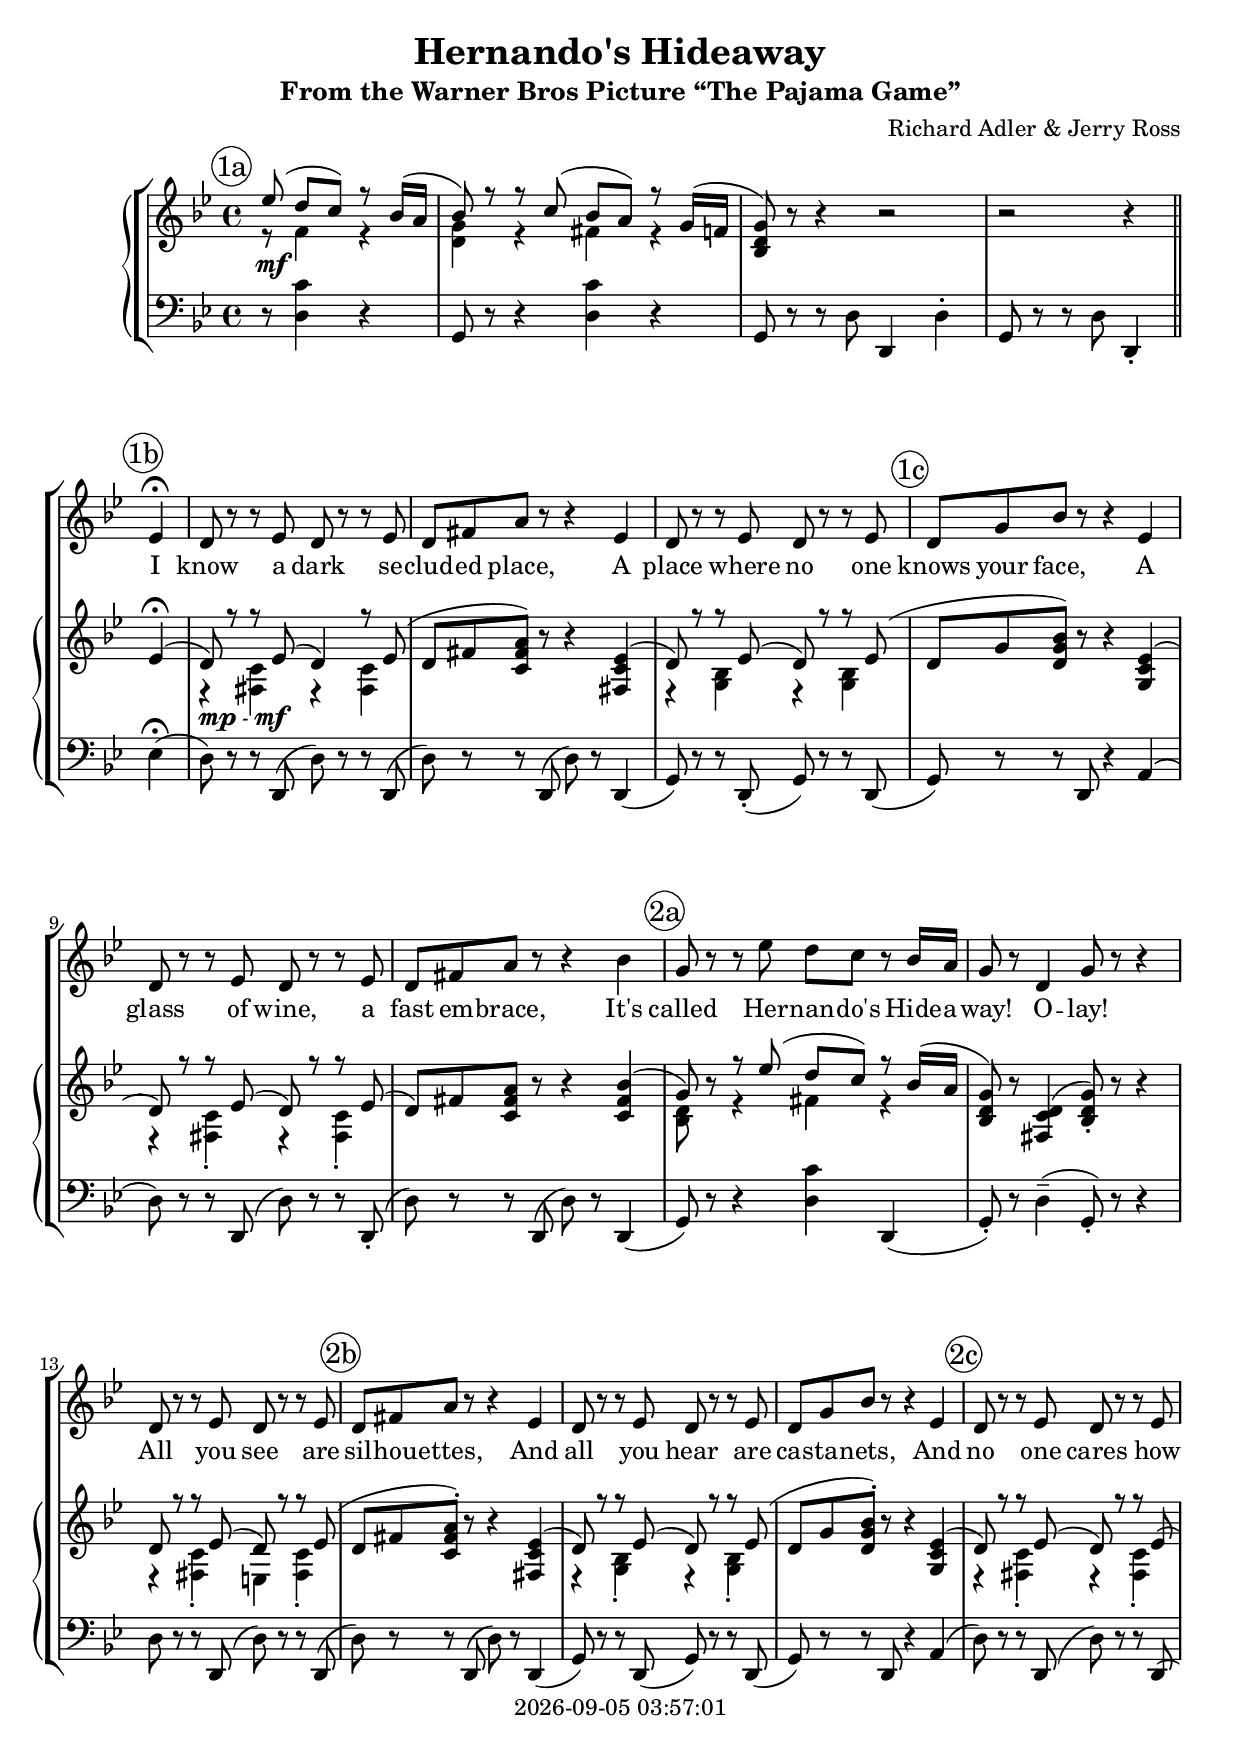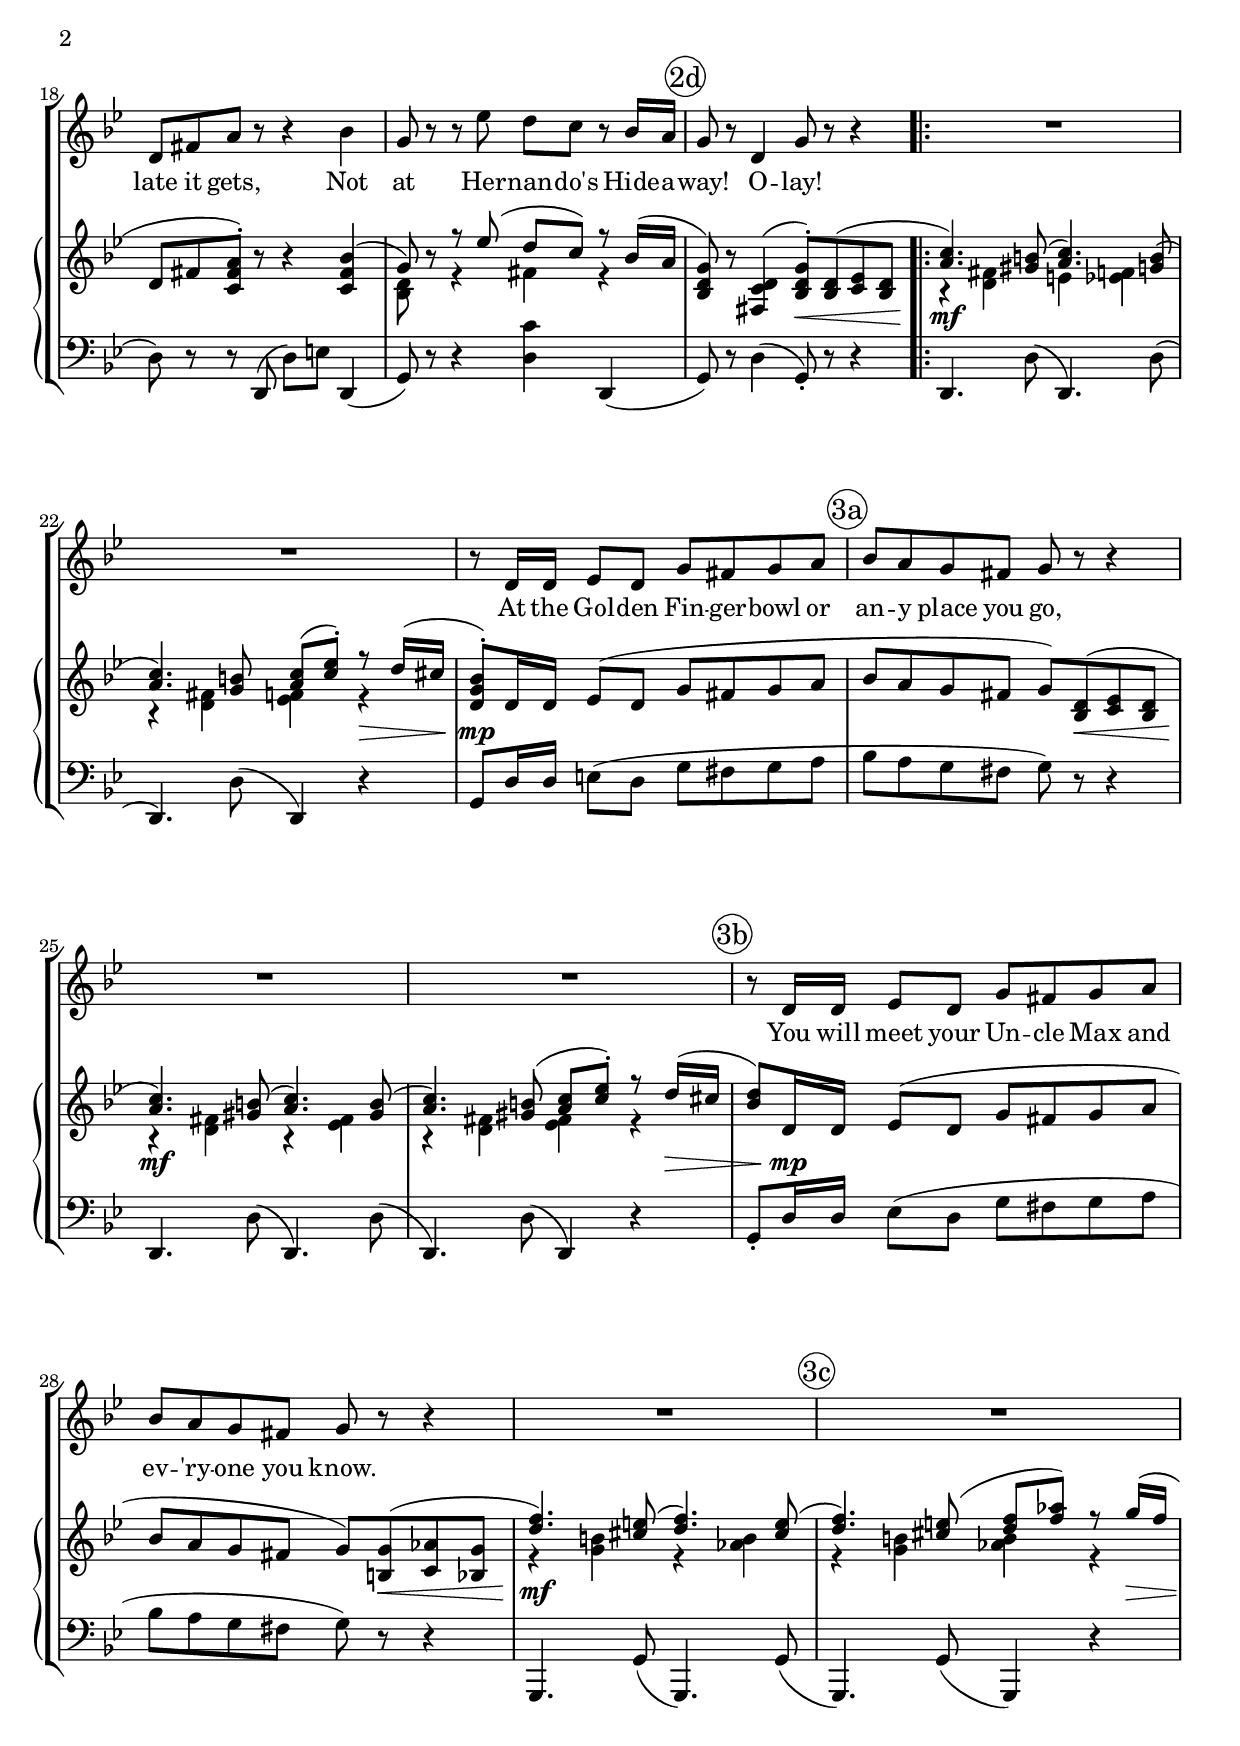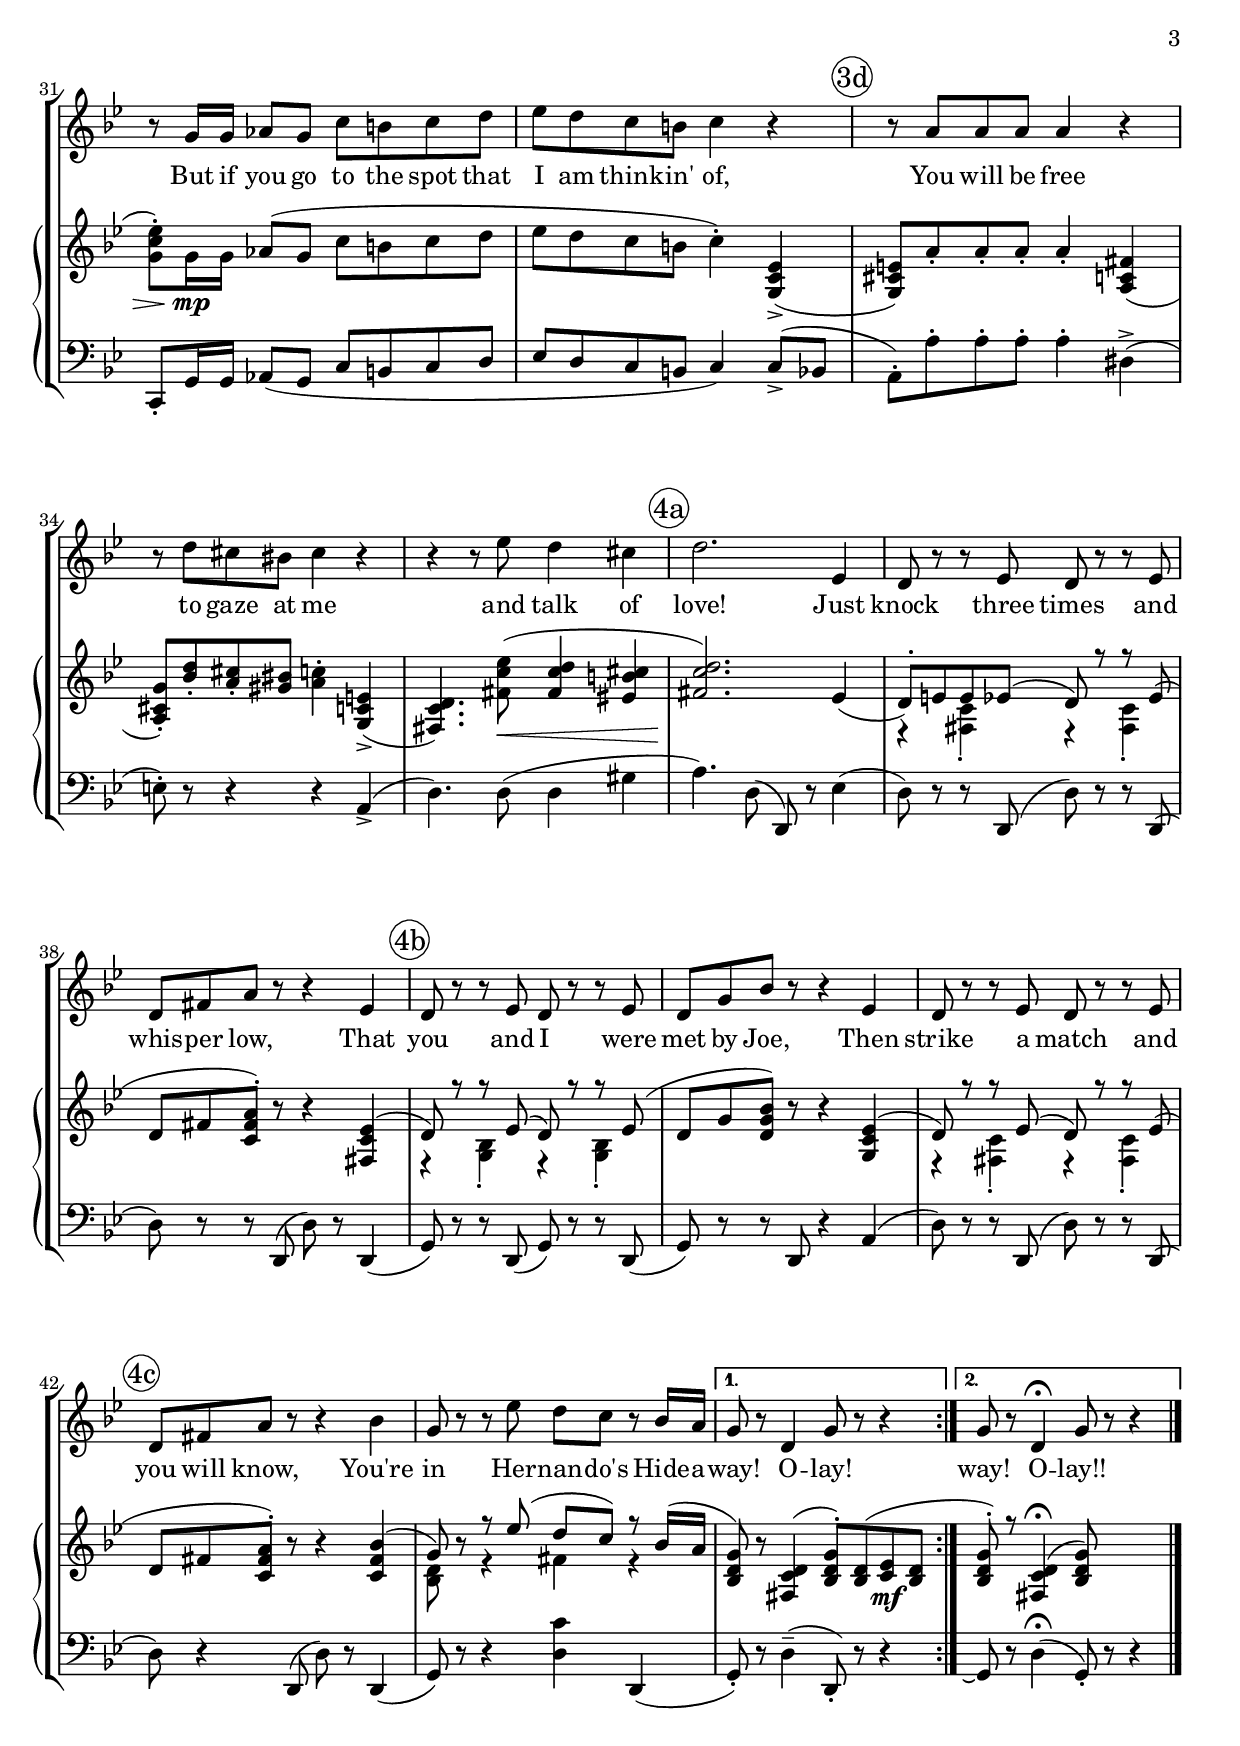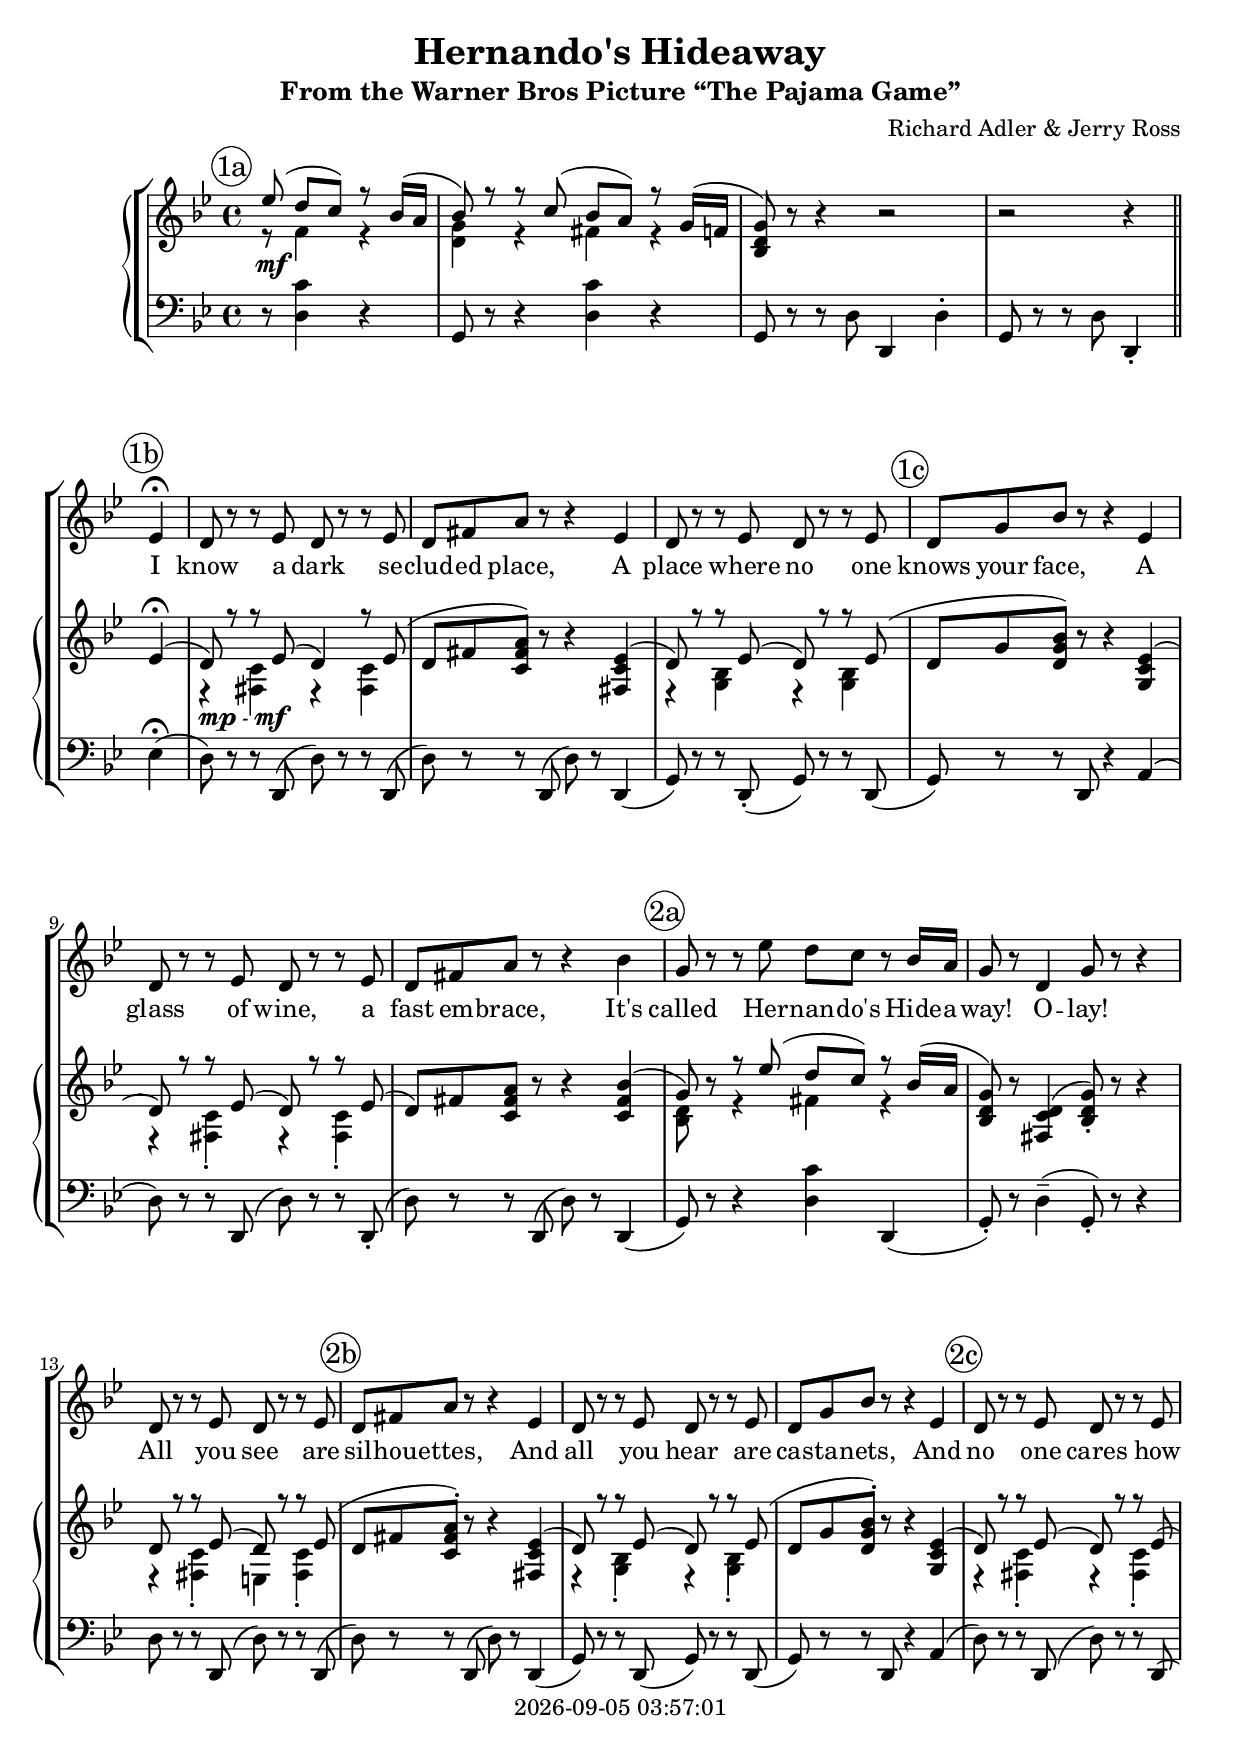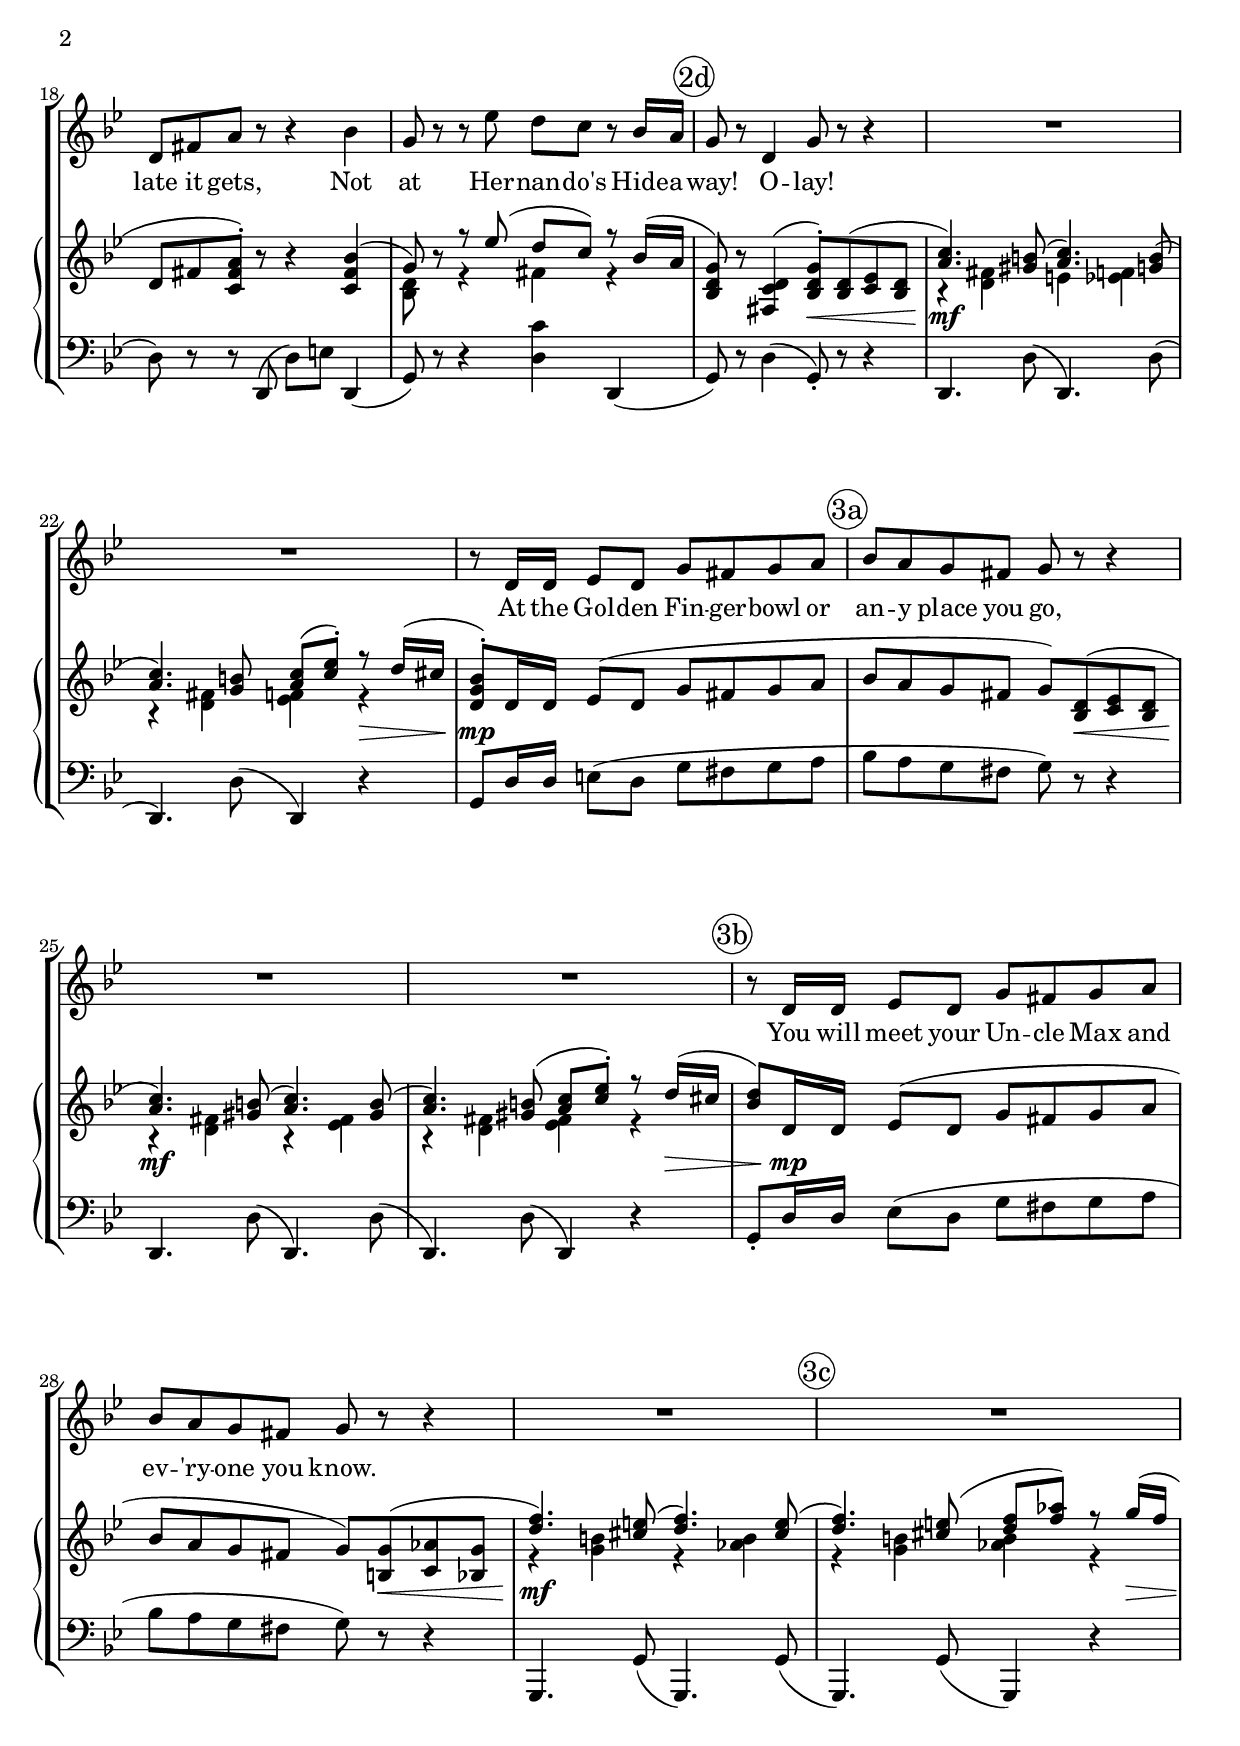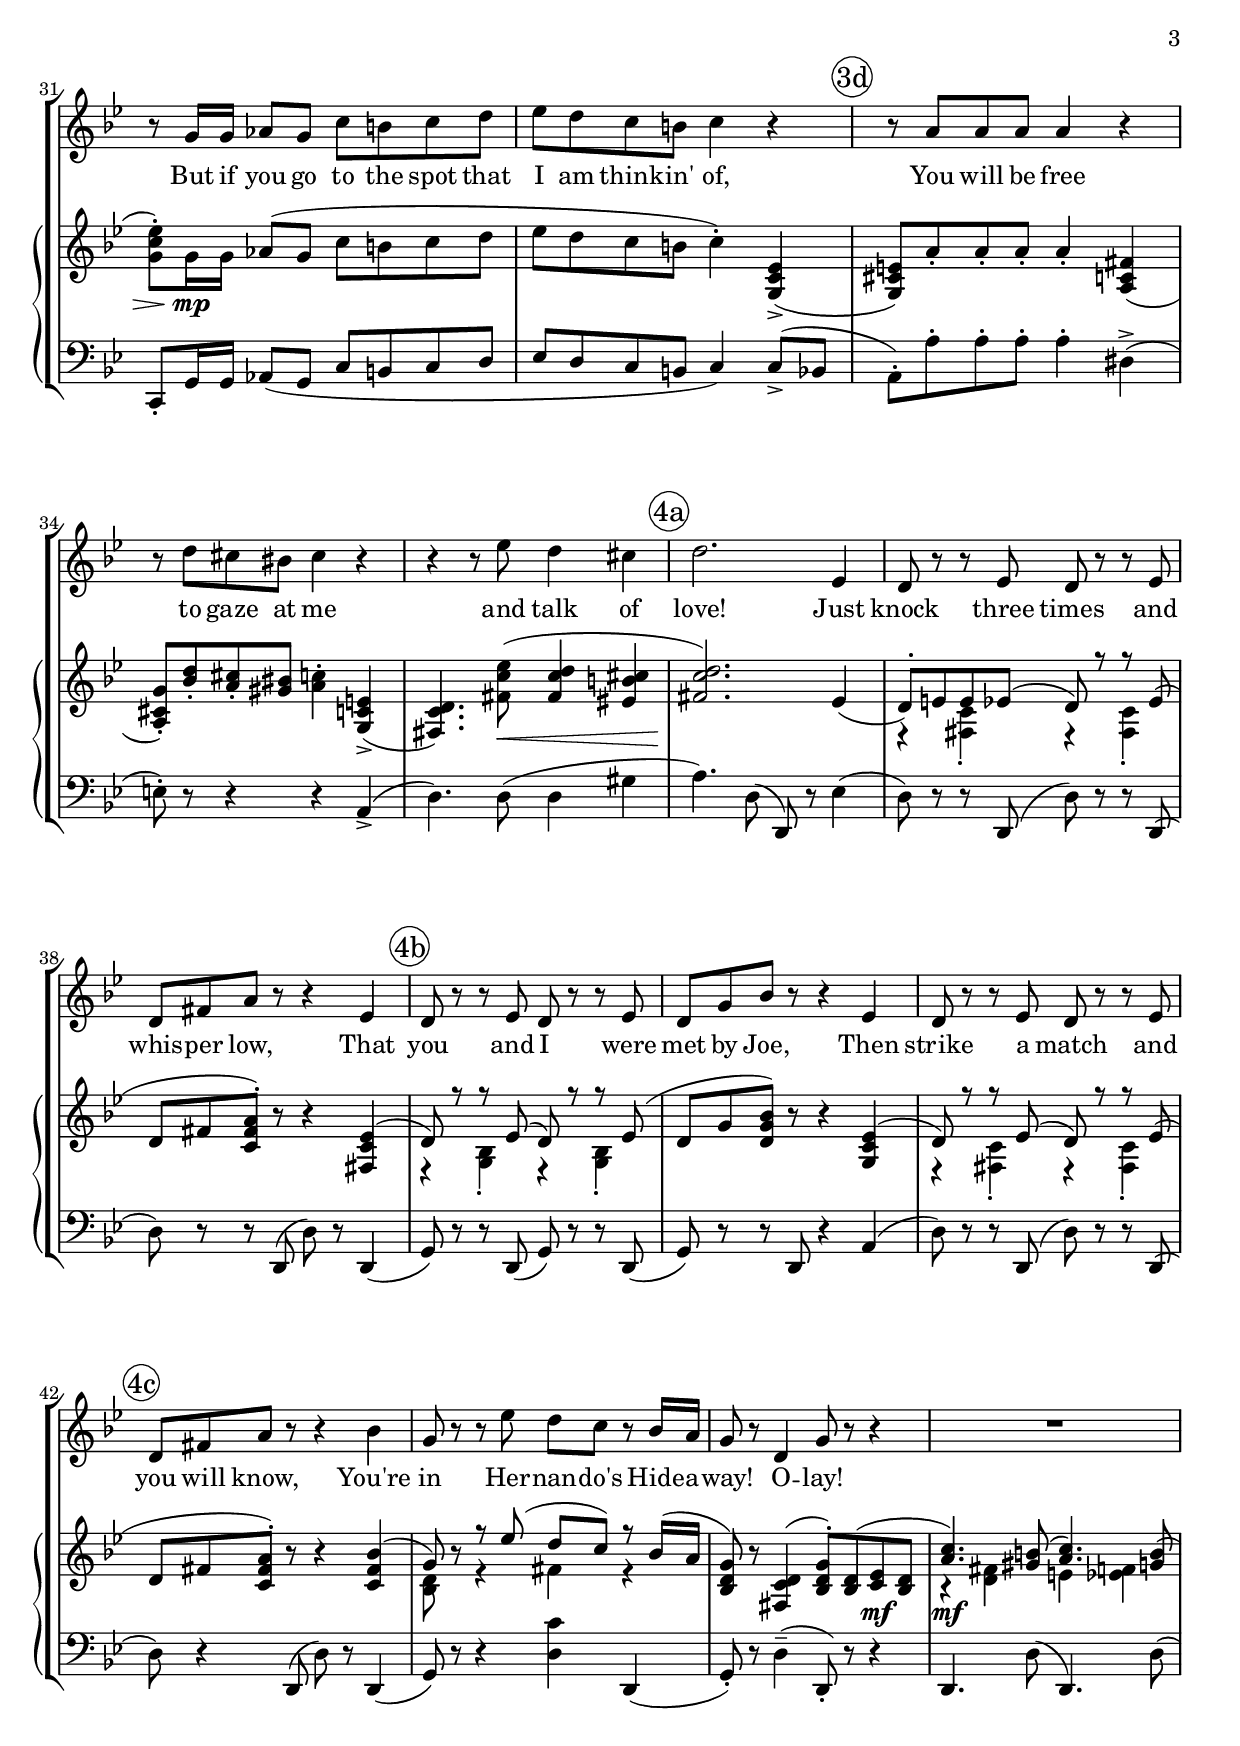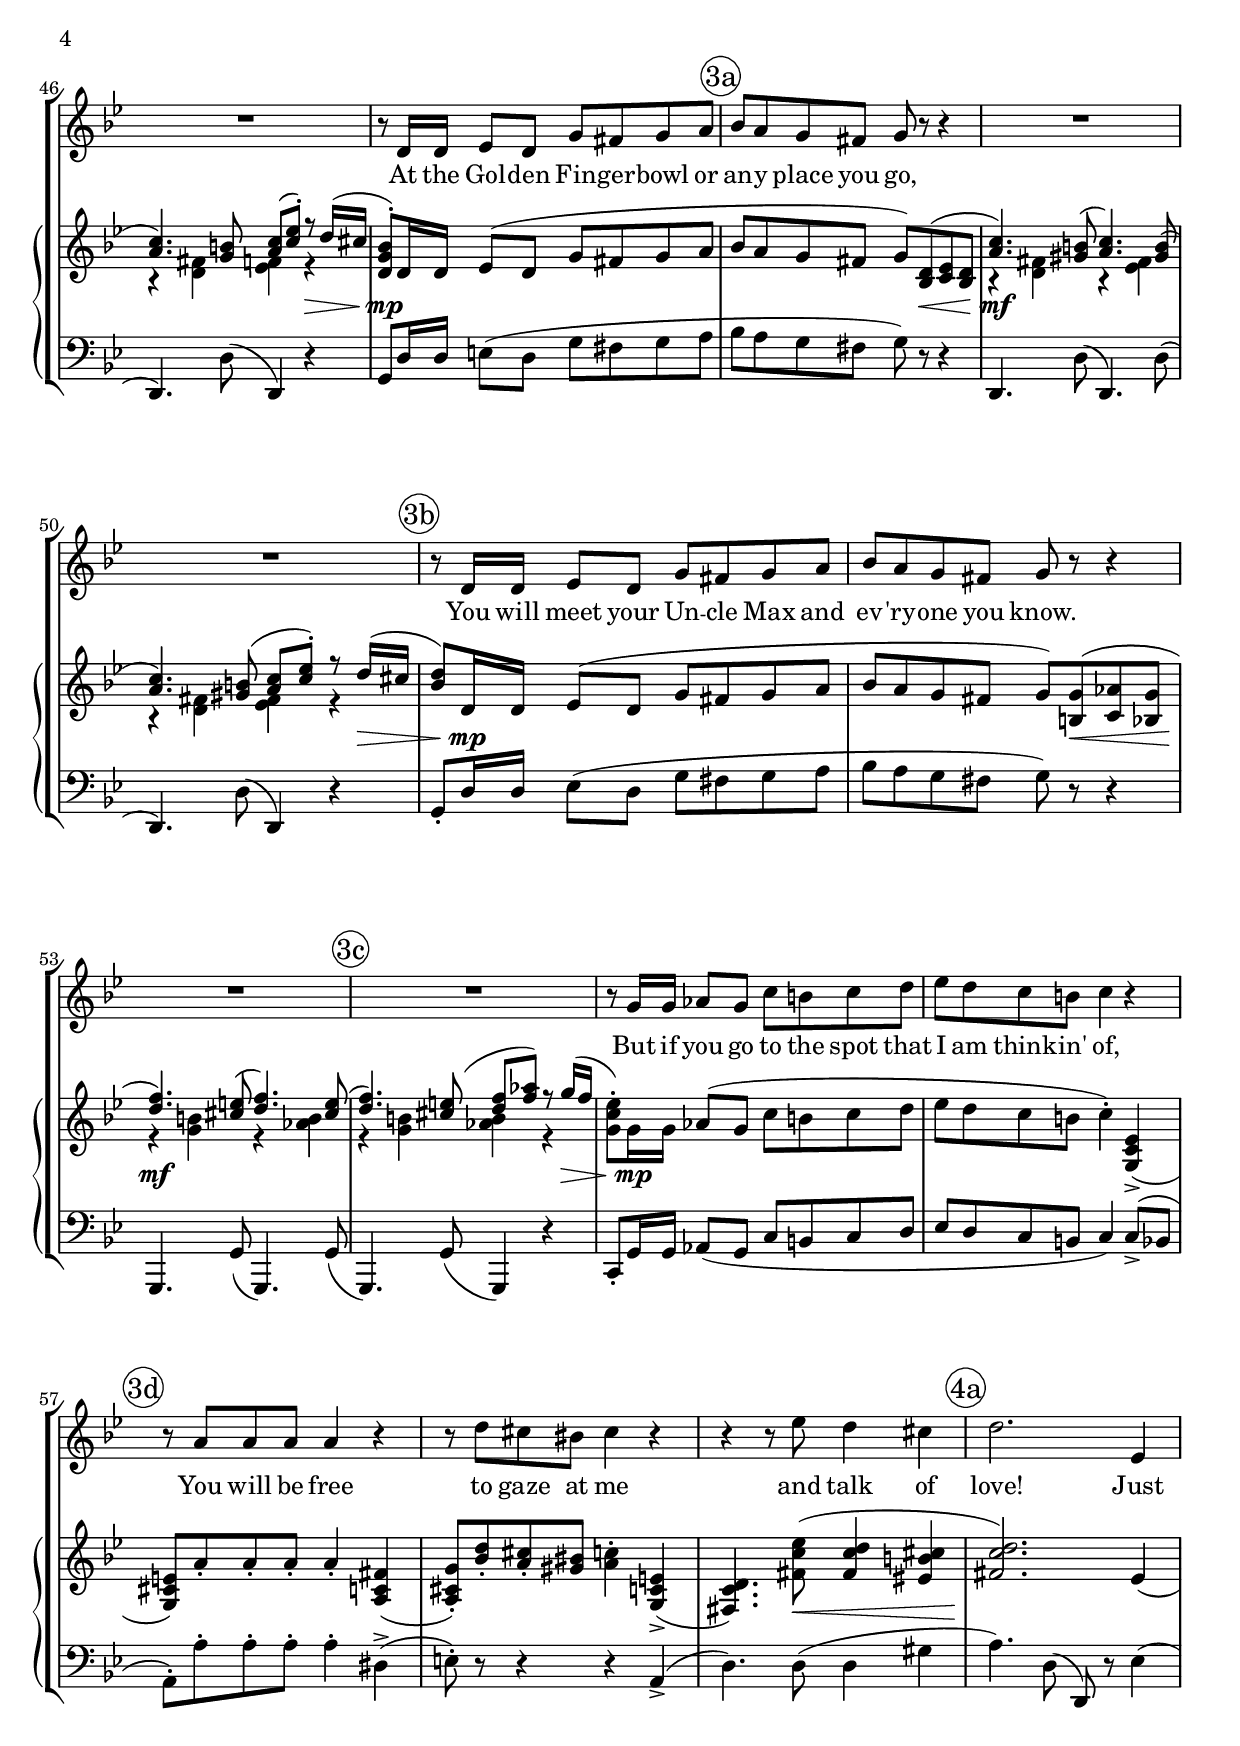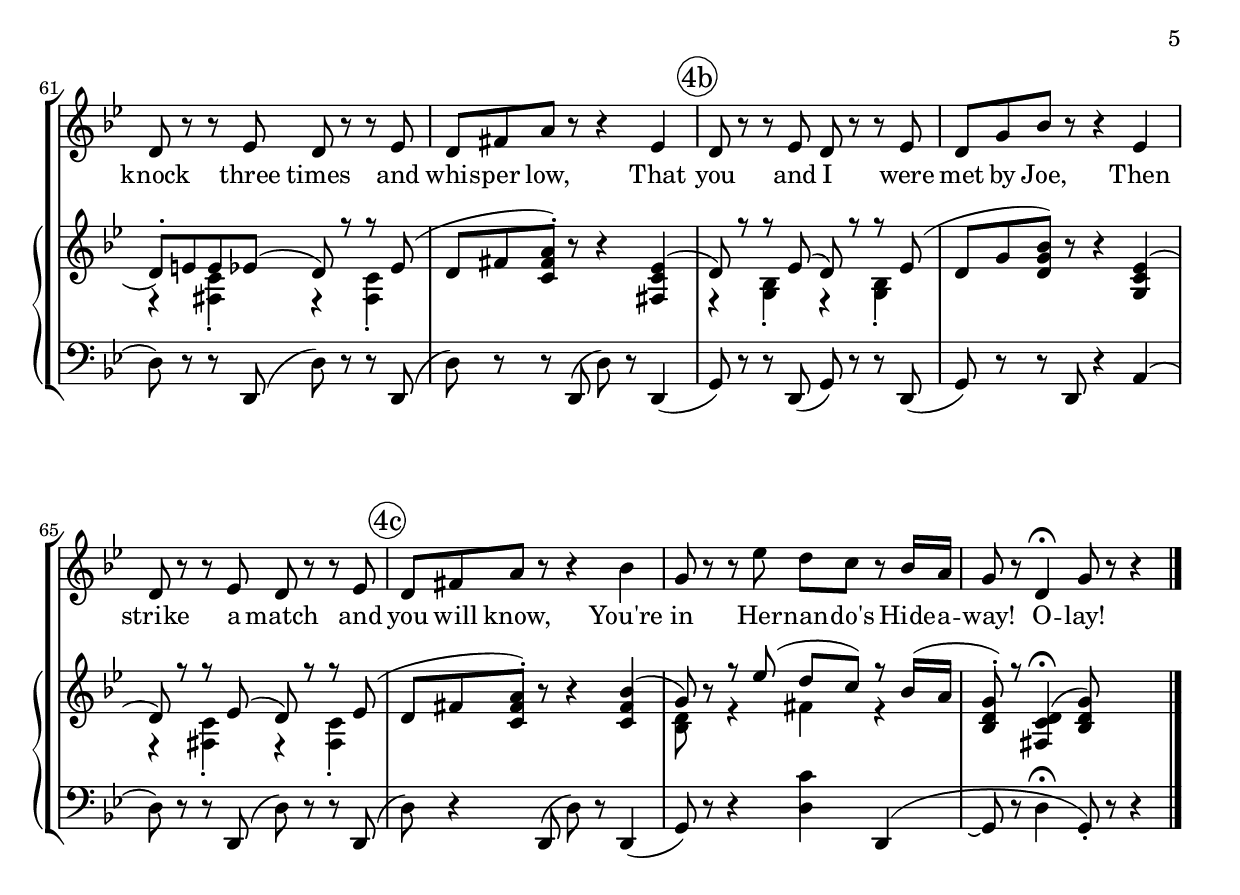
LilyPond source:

\version "2.22.0"

\include "predefined-guitar-fretboards.ly"
\include "articulate.ly"

today = #(strftime "%Y-%m-%d %H:%M:%S" (localtime (current-time)))

\header {
% centered at top
%  dedication  = "dedication"
  title       = "Hernando's Hideaway"
  subtitle    = "From the Warner Bros Picture “The Pajama Game”"
%  subsubtitle = "subsubtitle"
%  instrument  = "instrument"
  
% arrangement of following lines:
%
%  poet    composer
%  meter   arranger
%  piece       opus

  composer    = "Richard Adler & Jerry Ross"
%  arranger    = "arranger"
%  opus        = "opus"

%  poet        = "poet"
%  meter       = "meter"
%  piece       = "piece"

% centered at bottom
% tagline     = "tagline" % default lilypond version
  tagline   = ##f
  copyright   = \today
}

% #(set-global-staff-size 16)

% \paper {
%   #(set-paper-size "a4")
%   line-width = 180\mm
%   left-margin = 20\mm
%   bottom-margin = 10\mm
%   top-margin = 10\mm
% }

global = {
  \key bes \major
  \time 4/4
  \set Timing.measurePosition = #(ly:make-moment 3/8)
}

TempoTrack = {
  \tempo 4=120
  \set Score.tempoHideNote = ##t
  s4
}

RehearsalTrack = {
%  \set Score.currentBarNumber = #5
%  \mark \markup { \box 5 }
  \mark \markup { \circle "1a" } s8 s2 s1*2 s2. \bar "||" \break
  \mark \markup { \circle "1b" } s4 s1*3
  \mark \markup { \circle "1c" } s1*3
  \mark \markup { \circle "2a" } s1*3
  \mark \markup { \circle "2b" } s1*3
  \mark \markup { \circle "2c" } s1*3
  \mark \markup { \circle "2d" } s1
  \repeat volta 2 {
    s1*3
    \mark \markup { \circle "3a" } s1*3
    \mark \markup { \circle "3b" } s1*3
    \mark \markup { \circle "3c" } s1*3
    \mark \markup { \circle "3d" } s1*3
    \mark \markup { \circle "4a" } s1*3
    \mark \markup { \circle "4b" } s1*3
    \mark \markup { \circle "4c" } s1*2
  }
  \alternative {{s1}{s1}}
}

ChordTrack = \chordmode {
  s8 s2
  s1
  s1
  s2. s4 % 1b
  d1:7
  s1
  g1:m
}

melody = \relative {
  \global
  r8 r2
  R1
  R1
  r2 r4 \bar "||" ees'4\fermata
  d8 r r ees d r r ees % 1b
  d8 fis a r r4 ees
  d8 r r ees d r r ees
  d8 g bes r r4 ees,4 % 1c
  d8 r r ees d r r ees
  d8 fis a r8 r4 bes
  g8 r r ees' d c r bes16 a % 2a
  g8 r d4 g8 r r4
  d8 r r ees d r r ees
  d8 fis a r r4 ees % 2b
  d8 r r ees d r r ees
  d8 g bes r r4 ees,
  d8 r r ees d r r ees % 2c
  d8 fis a r r4 bes
  g8 r r ees' d c r bes16 a
  g8 r d4 g8 r r4 % 2d
  \repeat volta 2 {
    R1
    R1
    r8 d16 d ees8 d g fis g a
    bes8 a g fis g r r4 % 3a
    R1
    R1
    r8 d16 d ees8 d g fis g a % 3b
    bes8 a g fis g r r4
    R1
    R1 % 3c
    r8 g16 g aes8 g c b c d
    ees8 d c b c4 r
    r8 a a a a4 r % 3d
    r8 d cis bis cis4 r
    r4 r8 ees d4 cis
    d2. ees,4 % 4a
    d8 r r ees d r r ees
    d8 fis a r r4 ees
    d8 r r ees d r r ees % 4b
    d8 g bes r r4 ees,
    d8 r r ees d r r ees
    d8 fis a r r4 bes % 4c
    g8 r r ees' d c r bes16 a
  }
  \alternative {
    {
      g8 r d4 g8 r r4
    }
    {
      g8 r d4\fermata g8 r r4
    }
  }
  \bar "|."
}

words = \lyricmode {
  I know a dark se -- clud -- ed place,
  A place where no one knows your face,
  A glass of wine, a fast em -- brace,
  It's called Her -- nan -- do's Hide -- a -- way!
  O -- lay!
  All you see are sil -- hou -- ettes,
  And all you hear are cas -- ta -- nets,
  And no one cares how late it gets,
  Not at Her -- nan -- do's Hide -- a -- way!
  O -- lay!

  At the Gol -- den Fin -- ger -- bowl
  or an -- y place you go,
  You will meet your Un -- cle Max and ev -- 'ry -- one you know.
  But if you go to the spot that I am think -- in' of,
  You will be free to gaze at me and talk of love!

  Just knock three times and whis -- per low,
  That you and I were met by Joe,
  Then strike a match and you will know,
  You're in Her -- nan -- do's Hide -- a -- way!
  O -- lay!

  way! O -- lay!!
}

wordsSingle = \lyricmode {
  I know a dark se -- clud -- ed place,
  A place where no one knows your face,
  A glass of wine, a fast em -- brace,
  It's called Her -- nan -- do's Hide -- a -- way!
  O -- lay!
  All you see are sil -- hou -- ettes,
  And all you hear are cas -- ta -- nets,
  And no one cares how late it gets,
  Not at Her -- nan -- do's Hide -- a -- way!
  O -- lay!

  At the Gol -- den Fin -- ger -- bowl
  or an -- y place you go,
  You will meet your Un -- cle Max and ev -- 'ry -- one you know.
  But if you go to the spot that I am think -- in' of,
  You will be free to gaze at me and talk of love!

  Just knock three times and whis -- per low,
  That you and I were met by Joe,
  Then strike a match and you will know,
  You're in Her -- nan -- do's Hide -- a -- way!
  O -- lay!

  At the Gol -- den Fin -- ger -- bowl
  or an -- y place you go,
  You will meet your Un -- cle Max and ev -- 'ry -- one you know.
  But if you go to the spot that I am think -- in' of,
  You will be free to gaze at me and talk of love!

  Just knock three times and whis -- per low,
  That you and I were met by Joe,
  Then strike a match and you will know,
  You're in Her -- nan -- do's Hide -- a -- way!
  O -- lay!

}

wordsMidi = \lyricmode {
  "I " "know " "a " "dark " se clud "ed " "place, "
  "\nA " "place " "where " "no " "one " "knows " "your " "face, "
  "\nA " "glass " "of " "wine, " "a " "fast " em "brace, "
  "\nIt's " "called " Her nan "do's " Hide a "way! "
  "\nO" "lay! "
  "\nAll " "you " "see " "are " sil hou "ettes, "
  "\nAnd " "all " "you " "hear " "are " cas ta "nets, "
  "\nAnd " "no " "one " "cares " "how " "late " "it " "gets, "
  "\nNot " "at " Her nan "do's " Hide a "way! "
  "\nO" "lay! "

  "\nAt " "the " Gol "den " Fin ger "bowl "
  "\nor " an "y " "place " "you " "go, "
  "\nYou " "will " "meet " "your " Un "cle " "Max " "and " ev 'ry "one " "you " "know. "
  "\nBut " "if " "you " "go " "to " "the " "spot " "that " "I " "am " think "in' " "of, "
  "\nYou " "will " "be " "free " "to " "gaze " "at " "me " "and " "talk " "of " "love! "

  "\nJust " "knock " "three " "times " "and " whis "per " "low, "
  "\nThat " "you " "and " "I " "were " "met " "by " "Joe, "
  "\nThen " "strike " "a " "match " "and " "you " "will " "know, "
  "\nYou're " "in " Her nan "do's " Hide a "way! "
  "\nO" "lay! "

  "\nAt " "the " Gol "den " Fin ger "bowl "
  "\nor " an "y " "place " "you " "go, "
  "\nYou " "will " "meet " "your " Un "cle " "Max " "and " ev 'ry "one " "you " "know. "
  "\nBut " "if " "you " "go " "to " "the " "spot " "that " "I " "am " think "in' " "of, "
  "\nYou " "will " "be " "free " "to " "gaze " "at " "me " "and " "talk " "of " "love! "

  "\nJust " "knock " "three " "times " "and " whis "per " "low, "
  "\nThat " "you " "and " "I " "were " "met " "by " "Joe, "
  "\nThen " "strike " "a " "match " "and " "you " "will " "know, "
  "\nYou're " "in " Her nan "do's " Hide a "way! "
  "\nO" "lay! "
}

pianoRH = \relative {
  \global
  s8 s2
  s1
  s8 r r4 r2
  r2 r4 \bar "||" s4
  s1 % 1b
  s4. r8 r4 s
  s1
  s4. r8 r4 s % 1c
  s1
  s4. r8 r4 s
  s1 % 2a
  s8 r s4. r8 r4
  s1
  s1 % 2b
  s1
  s4. r8 r4 s
  s1 % 2c
  s4. r8 r4 s
  s1
  s8 r s2. % 2d
}

pianoRHone = \relative {
  \global
  \voiceOne
  ees''8(d c) r bes16(a
  bes8) r r c8(bes a) r g16(f
  <bes, d g>8) s s2.
  s2. ees4\fermata(
  d8) r r ees(d4) r8 ees( % 1b
  d fis <c fis a>)s s4 <fis, c' ees>(
  d'8) r r ees(d) r r ees(
  d8 g <d g bes>) s4. <g, c ees>4( % 1c
  d'8) r r ees(d) r r ees(
  d8) fis <c fis a> s4. <c fis bes>4(
  g'8) \oneVoice r \voiceOne r ees'(d c) r bes16(a % 2a
  <bes, d g>8) s <fis c' d>4(<bes d g>8_.) s4.
  d8 r r ees(d) r r ees(
  d8 fis <c fis a>-.) \oneVoice r r4 \voiceOne <fis, c' ees>4( % 2b
  d'8) r r ees8(d) r r ees(
  d8 g <d g bes>-.) s4. <g, c ees>4(
  d'8) r r ees(d) r r ees( % 2c
  d8 fis <c fis a>-.) s4. <c fis bes>4(
  g'8) \oneVoice r \voiceOne r ees'(d c)r bes16(a
  <bes, d g>8) s <fis c' d>4(<bes d g>8-.) <bes d>( <c ees> <bes d> % 2d
  \repeat volta 2 {
    <a' c>4.) <gis b>8(<a c>4.) <g b>8(
    <a c>4.) <g b>8 <a c>(<c ees>-.) r d16(cis
    <d, g bes>8-.) d16 d ees8(d g fis g a
    bes8 a g fis g) <bes, d>(<c ees> <bes d> % 3a
    <a' c>4.) <gis b>8(<a c>4.) <gis b>8(
    <a c>4.) <gis b>8(<a c> <c ees>-.) r d16(cis
    <bes d>8) d,16 d ees8(d g fis g a % 3b
    bes8 a g fis g) <b, g'>(<c aes'> <bes g'>
    <d' f>4.) <cis e>8(<d f>4.) <cis e>8(
    <d f>4.) <cis e>8(<d f> <f aes>) r g16(f % 3c
    \oneVoice <g, c ees>8-.) g16 g aes8(g c b c d
    ees8 d c b c4-.) <g, c ees>->(
    <g cis e>8) a'-. a-. a-. a4-. <a, c fis>4( % 3d
    <a cis g'>8-.) <bes' d>-. <a cis>-. <gis bis> <a c>4-. <g, c e>->(
    <fis c' d>4.) <fis' c' ees>8(<fis c' d>4 <eis b' cis>
    <fis c' d>2.) ees4( % 4a
    \voiceOne d8-.) e e ees(d) r r ees(
    d8 fis <c fis a>-.) \oneVoice r8 r4 \voiceOne <fis, c' ees>(
    d'8) r r ees(d) r r ees( % 4b
    d8 g <d g bes>) \oneVoice r8 r4 \voiceOne  <g, c ees>(
    d'8) r r ees(d) r r ees(
    d8 fis <c fis a>-.) \oneVoice r8 r4 \voiceOne <c fis bes>4( % 4c
    g'8) \oneVoice r \voiceOne r ees'(d c) r bes16(a
  }
  \alternative {
    {
      <bes, d g>8) \oneVoice r \voiceOne <fis c' d>4(<bes d g>8-.) <bes d>( <c ees> <bes d>
    }
    {
      <bes d g>8-.) r <fis c' d>4\fermata(<bes d g>8) s4.
    }
  }
  \bar "|."
}

pianoRHtwo = \relative {
  \global
  \voiceTwo
  r8 f'4 r
  <d g>4 r fis r
  s1
  s1
  r4 <fis, c'> r q % 1b
  s1
  r4 <g bes> r q
  s1 % 1c
  r4 <fis c'>-. r q-.
  s1
  <bes d>8 s8 r4 fis' r % 2a
  s1
  r4 <fis, c'>4-. e q-.
  s1 % 2b
  r4 <g bes>-. r q-.
  s1
  r4 <fis c'>-. r q-. % 2c
  s1
  <bes d>8 s r4 fis' r
  s1 % 2d
  \repeat volta 2 {
    r4 <d fis> e <ees f>
    r4 <d fis> <ees f> r
    s1
    s1 % 3a
    r4 <d fis> r <ees fis>
    r4 <d fis> <ees fis> r
    s1 % 3b
    s1
    r4 <g b> r <aes b>
    r4 <g b> <aes b> r4 % 3c
    s1
    s1
    s1 % 3d
    s1
    s1
    s1 % 4a
    r4 <fis, c'>-. r q-.
    s1
    r4 <g bes>-. r q-. % 4b
    s1
    r4 <fis c'>-. r q-.
    s1 % 4c
    <bes d>8 s r4 fis' r
  }
  \alternative {{s1}{s1}}
  \bar "|."
}

dynamicsPiano = {
  \override DynamicTextSpanner.style = #'none
  s8\mf s2
  s1
  s1
  s1
  s1-\markup {\dynamic mp - \dynamic mf}
  s1*14
  s2 s\< % 2d
  \repeat volta 2 {
    s1\mf
    s2. s4\>
    s1\mp
    s2 s8 s4.\< % 3a
    s1\mf
    s2. s8 s\>
    s8 s\mp s2. % 3b
    s2 s8 s4.\<
    s1\mf
    s2. s8 s\> % 3c
    s8 s\mp s2.
    s1
    s1 % 3d
    s1
    s4. s8\< s2
    s1\! % 4a
    s1*7
  }
  \alternative {{s2. s4\mf}{s1}}
}

pianoLH = \relative {
  \global
  \oneVoice
  r8 <d c'>4 r
  g,8 r r4 <d' c'>4 r
  g,8 r r d' d,4 d'-.
  g,8 r r d' d,4-. \bar "||" ees'4\fermata(
  d8) r r d,(d') r r d,( % 1b
  d'8) r r d,(d') r d,4(
  g8) r r d-.(g) r r d(
  g8) r r d r4 a'4( % 1c
  d8) r r d,(d') r r d,-.(
  d'8) r r d,(d') r d,4(
  g8) r r4 <d' c'> d,4( % 2a
  g8-.) r d'4--(g,8-.) r r4
  d'8 r r d,8(d') r r d,(
  d'8) r r d,(d')r d,4( % 2b
  g8) r r d(g) r r d(
  g8) r r d r4 a'(
  d8) r r d,(d') r r d,( % 2c
  d'8) r r d,(d') e d,4(
  g8) r r4 <d' c'> d,(
  g8) r d'4(g,8-.) r r4 % 2d
  \repeat volta 2 {
    d4. d'8(d,4.) d'8(d,4.) d'8(d,4) r
    g8 d'16 d e8(d g fis g a
    bes8 a g fis g) r8 r4 % 3a
    d,4. d'8(d,4.) d'8(
    d,4.) d'8(d,4) r4
    g8-. d'16 d ees8(d g fis g a % 3b
    bes8 a g fis g) r r4
    g,,4. g'8(g,4.) g'8(
    g,4.) g'8(g,4) r4 % 3c
    c8-. g'16 g aes8(g c b c d
    ees8 d c b c4) c8->(bes
    a8-.) a'-. a-. a-. a4-. dis,4->( % 3d
    e8-.) r r4 r a,->(
    d4.) d8(d4 gis
    a4.) d,8(d,) r ees'4( % 4a
    d8) r r d,8(d') r r d,(
    d'8) r r d,(d') r d,4(
    g8) r r d(g) r r d( % 4b
    g8) r r d r4 a'(
    d8) r r d,(d') r r d,(
    d'8) r4 d,8(d') r d,4( % 4c
    g8) r r4 <d' c'> d,(
  }
  \alternative {
    {
      g8-.) r d'4--(d,8-.) r r4
    }
    {
      g8\repeatTie r d'4\fermata( g,8-.) r r4
    }
  }
  \bar "|."
}

\book {
  \bookOutputSuffix "repeat"
  \score {
%   \unfoldRepeats
%   \articulate
    <<
      <<
        \new ChoirStaff <<
          \new Staff <<
            \new Voice \TempoTrack
            \new Voice \RehearsalTrack
            \new Voice = "melody" \melody
            \new Lyrics \lyricsto "melody" \words
          >>
          \new PianoStaff <<
            \new Staff <<
              \new Voice \pianoRH
              \new Voice \pianoRHone
              \new Voice \pianoRHtwo
            >>
            \new Dynamics \dynamicsPiano
            \new Staff <<
              \clef "bass"
              \new Voice \pianoLH
            >>
          >>
        >>
      >>
    >>
    \layout {
      indent = 1.5\cm
      \context {
        \Staff \RemoveAllEmptyStaves
      }
    }
  }
}

\book {
  \bookOutputSuffix "single"
  \score {
   \unfoldRepeats
%   \articulate
    <<
      <<
        \new ChoirStaff <<
          \new Staff <<
            \new Voice \TempoTrack
            \new Voice \RehearsalTrack
            \new Voice = "melody" \melody
            \new Lyrics \lyricsto "melody" \wordsSingle
          >>
          \new PianoStaff <<
            \new Staff <<
              \new Voice \pianoRH
              \new Voice \pianoRHone
              \new Voice \pianoRHtwo
            >>
            \new Dynamics \dynamicsPiano
            \new Staff <<
              \clef "bass"
              \new Voice \pianoLH
            >>
          >>
        >>
      >>
    >>
    \layout {
      indent = 1.5\cm
      \context {
        \Staff \RemoveAllEmptyStaves
      }
    }
  }
}

\book {
  \bookOutputSuffix "midi"
  \score {
   \unfoldRepeats
%   \articulate
    <<
      <<
        \new ChoirStaff <<
          \new Staff <<
            \new Voice \TempoTrack
            \new Voice \RehearsalTrack
            \new Voice = "melody" \melody
            \new Lyrics \lyricsto "melody" \wordsMidi
          >>
          \new PianoStaff <<
            \new Staff <<
              \new Voice \pianoRH
              \new Voice \pianoRHone
              \new Voice \pianoRHtwo
            >>
            \new Dynamics \dynamicsPiano
            \new Staff <<
              \clef "bass"
              \new Voice \pianoLH
            >>
          >>
        >>
      >>
    >>
    \midi {}
  }
}
